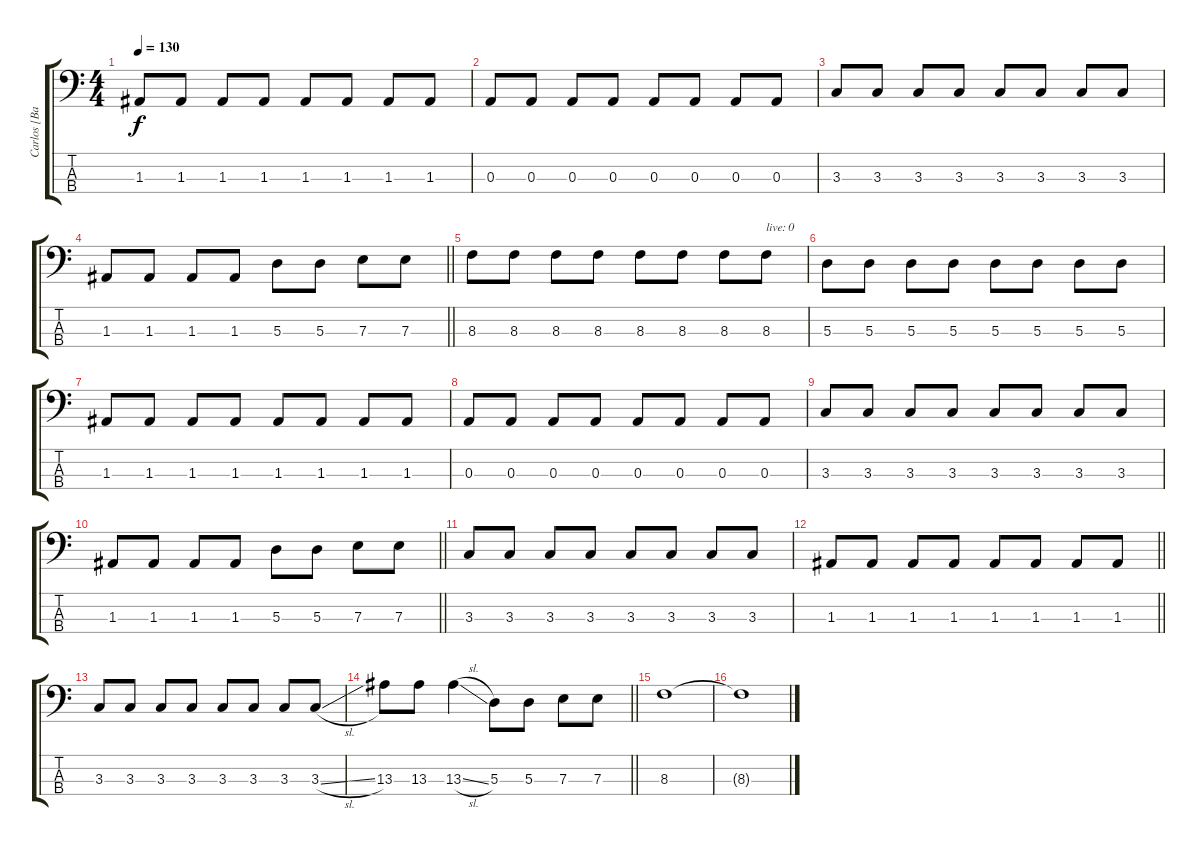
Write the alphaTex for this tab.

\track ("Carlos [Bass]" "Carlos [Ba") {instrument electricbasspick}
\staff {score tabs}
\tuning (G2 D2 A1 D1) {hide}
\ts (4 4)
\tempo 130
\clef f4
\ks c
1.3.8{dy f} 1.3.8 1.3.8 1.3.8 1.3.8 1.3.8 1.3.8 1.3.8 |
0.3.8 0.3.8 0.3.8 0.3.8 0.3.8 0.3.8 0.3.8 0.3.8 |
3.3.8 3.3.8 3.3.8 3.3.8 3.3.8 3.3.8 3.3.8 3.3.8 |
\barLineRight lightlight
1.3.8 1.3.8 1.3.8 1.3.8 5.3.8 5.3.8 7.3.8 7.3.8 |
8.3.8 8.3.8 8.3.8 8.3.8 8.3.8 8.3.8 8.3.8 8.3.8{txt "live: 0"} |
5.3.8 5.3.8 5.3.8 5.3.8 5.3.8 5.3.8 5.3.8 5.3.8 |
1.3.8 1.3.8 1.3.8 1.3.8 1.3.8 1.3.8 1.3.8 1.3.8 |
0.3.8 0.3.8 0.3.8 0.3.8 0.3.8 0.3.8 0.3.8 0.3.8 |
3.3.8 3.3.8 3.3.8 3.3.8 3.3.8 3.3.8 3.3.8 3.3.8 |
\barLineRight lightlight
1.3.8 1.3.8 1.3.8 1.3.8 5.3.8 5.3.8 7.3.8 7.3.8 |
3.3.8 3.3.8 3.3.8 3.3.8 3.3.8 3.3.8 3.3.8 3.3.8 |
\barLineRight lightlight
1.3.8 1.3.8 1.3.8 1.3.8 1.3.8 1.3.8 1.3.8 1.3.8 |
3.3.8 3.3.8 3.3.8 3.3.8 3.3.8 3.3.8 3.3.8 3.3{sl}.8 |
\barLineRight lightlight
13.3.8 13.3.8 13.3{sl}.4 5.3.8 5.3.8 7.3.8 7.3.8 |
8.3.1 |
8.3{t}.1
